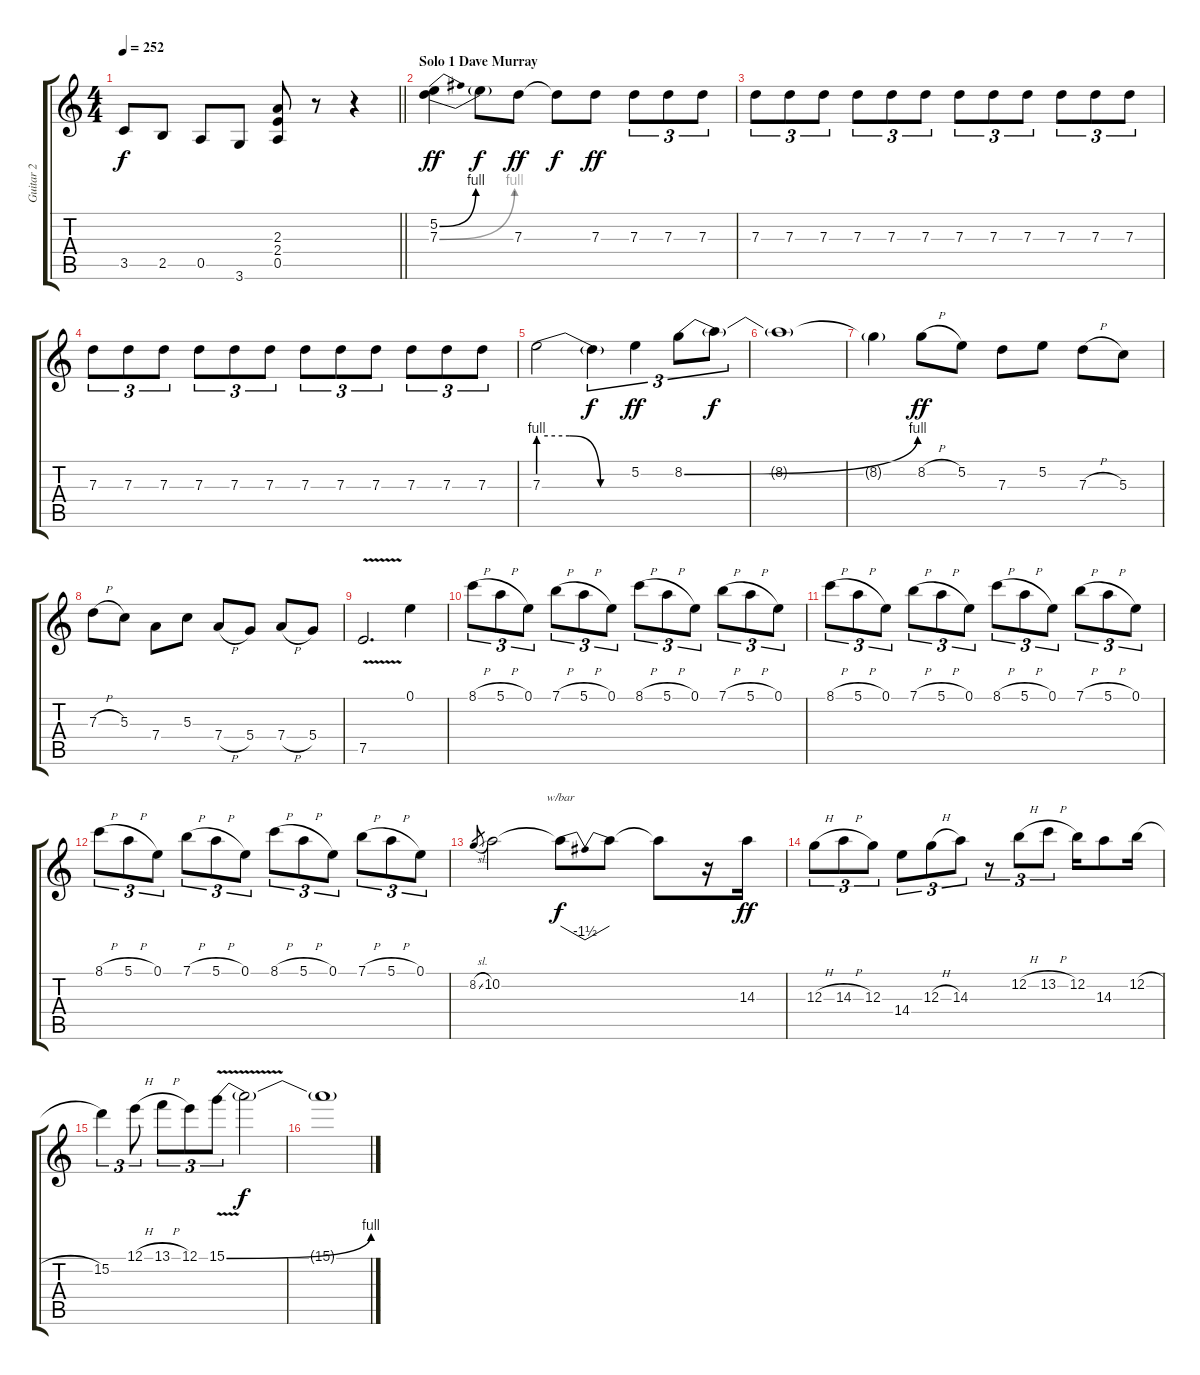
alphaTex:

\track ("Guitar 2" "Guitar 2") {instrument distortionguitar}
\staff {score tabs}
\tuning (E4 B3 G3 D3 A2 E2) {hide}
\ts (4 4)
\tempo 252
\clef g2
\barLineRight lightlight
\ks c
3.5.8{dy f} 2.5.8 0.5.8 3.6.8 (2.3 2.4 0.5).8 r.8 r.4 |
\section ("" "Solo 1 Dave Murray")
(5.2{be (bend 0 0 60 4)} 7.3{be (bend 0 0 60 4)}).4{dy ff} 7.3{t}.8{dy f} 7.3.8{dy ff} 7.3{t}.8{dy f} 7.3.8{dy ff} 7.3.8{tu (3 2)} 7.3.8{tu (3 2)} 7.3.8{tu (3 2)} |
7.3.8{tu (3 2)} 7.3.8{tu (3 2)} 7.3.8{tu (3 2)} 7.3.8{tu (3 2)} 7.3.8{tu (3 2)} 7.3.8{tu (3 2)} 7.3.8{tu (3 2)} 7.3.8{tu (3 2)} 7.3.8{tu (3 2)} 7.3.8{tu (3 2)} 7.3.8{tu (3 2)} 7.3.8{tu (3 2)} |
7.3.8{tu (3 2)} 7.3.8{tu (3 2)} 7.3.8{tu (3 2)} 7.3.8{tu (3 2)} 7.3.8{tu (3 2)} 7.3.8{tu (3 2)} 7.3.8{tu (3 2)} 7.3.8{tu (3 2)} 7.3.8{tu (3 2)} 7.3.8{tu (3 2)} 7.3.8{tu (3 2)} 7.3.8{tu (3 2)} |
7.3{be (custom 0 4 20 4 40 0 60 0)}.2 7.3{t}.4{tu (3 2) dy f} 5.2.4{tu (3 2) dy ff} 8.2{be (bend 0 0 60 4)}.8{tu (3 2)} 8.2{t}.8{tu (3 2) dy f} |
8.2{t}.1 |
8.2{t}.4 8.2{h}.8{dy ff} 5.2.8 7.3.8 5.2.8 7.3{h}.8 5.3.8 |
7.3{h}.8 5.3.8 7.4.8 5.3.8 7.4{h}.8 5.4.8 7.4{h}.8 5.4.8 |
7.5{v}.2{d} 0.1.4 |
8.1{h}.8{tu (3 2)} 5.1{h}.8{tu (3 2)} 0.1.8{tu (3 2)} 7.1{h}.8{tu (3 2)} 5.1{h}.8{tu (3 2)} 0.1.8{tu (3 2)} 8.1{h}.8{tu (3 2)} 5.1{h}.8{tu (3 2)} 0.1.8{tu (3 2)} 7.1{h}.8{tu (3 2)} 5.1{h}.8{tu (3 2)} 0.1.8{tu (3 2)} |
8.1{h}.8{tu (3 2)} 5.1{h}.8{tu (3 2)} 0.1.8{tu (3 2)} 7.1{h}.8{tu (3 2)} 5.1{h}.8{tu (3 2)} 0.1.8{tu (3 2)} 8.1{h}.8{tu (3 2)} 5.1{h}.8{tu (3 2)} 0.1.8{tu (3 2)} 7.1{h}.8{tu (3 2)} 5.1{h}.8{tu (3 2)} 0.1.8{tu (3 2)} |
8.1{h}.8{tu (3 2)} 5.1{h}.8{tu (3 2)} 0.1.8{tu (3 2)} 7.1{h}.8{tu (3 2)} 5.1{h}.8{tu (3 2)} 0.1.8{tu (3 2)} 8.1{h}.8{tu (3 2)} 5.1{h}.8{tu (3 2)} 0.1.8{tu (3 2)} 7.1{h}.8{tu (3 2)} 5.1{h}.8{tu (3 2)} 0.1.8{tu (3 2)} |
8.2{sl}.8{gr} 10.2.2 10.2{t}.8{tbe (dip default 0 0 30 -6 60 0) dy f} 10.2{t}.8 10.2{t}.8 r.16 14.3.16{dy ff} |
12.3{h}.8{tu (3 2)} 14.3{h}.8{tu (3 2)} 12.3.8{tu (3 2)} 14.4.8{tu (3 2)} 12.3{h}.8{tu (3 2)} 14.3.8{tu (3 2)} r.8{tu (3 2)} 12.2{h}.8{tu (3 2)} 13.2{h}.8{tu (3 2)} 12.2.16 14.3.8 12.2{h}.16 |
15.2.4{tu (3 2)} 12.1{h}.8{tu (3 2)} 13.1{h}.8{tu (3 2)} 12.1.8{tu (3 2)} 15.1{be (bend 0 0 60 4) v}.8{tu (3 2)} 15.1{t}.2{dy f} |
15.1{t}.1
